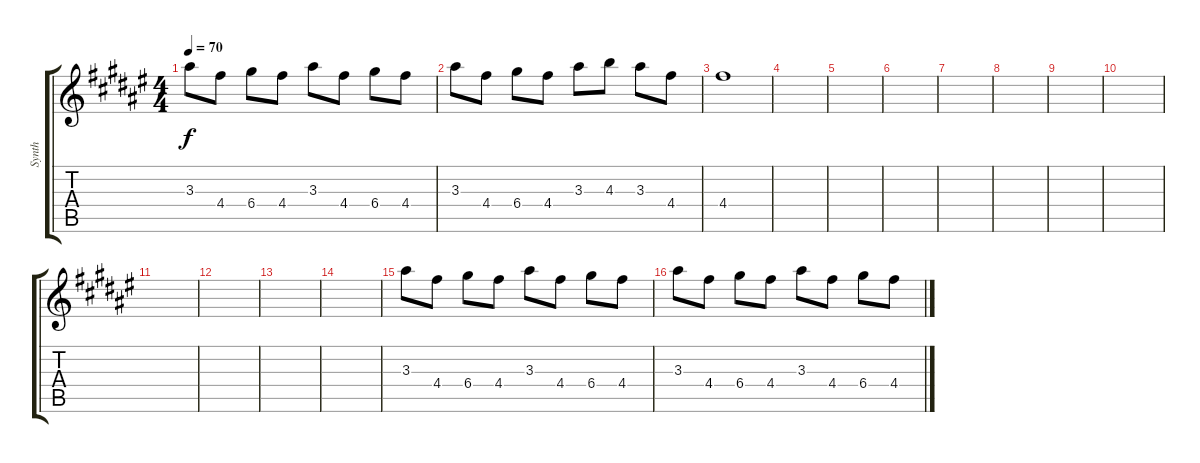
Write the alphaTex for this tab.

\track ("Synth" "Synth") {instrument acousticguitarsteel}
\staff {score tabs}
\tuning (E5 B4 G4 D4 A3 E3) {hide}
\ts (4 4)
\tempo 70
\clef g2
\ks f#
3.3.8{dy f} 4.4.8 6.4.8 4.4.8 3.3.8 4.4.8 6.4.8 4.4.8 |
3.3.8 4.4.8 6.4.8 4.4.8 3.3.8 4.3.8 3.3.8 4.4.8 |
4.4.1 |
|
|
|
|
|
|
|
|
|
|
|
3.3.8{volume 8 instrument cello} 4.4.8 6.4.8 4.4.8 3.3.8 4.4.8 6.4.8 4.4.8 |
3.3.8 4.4.8 6.4.8 4.4.8 3.3.8 4.4.8 6.4.8 4.4.8
